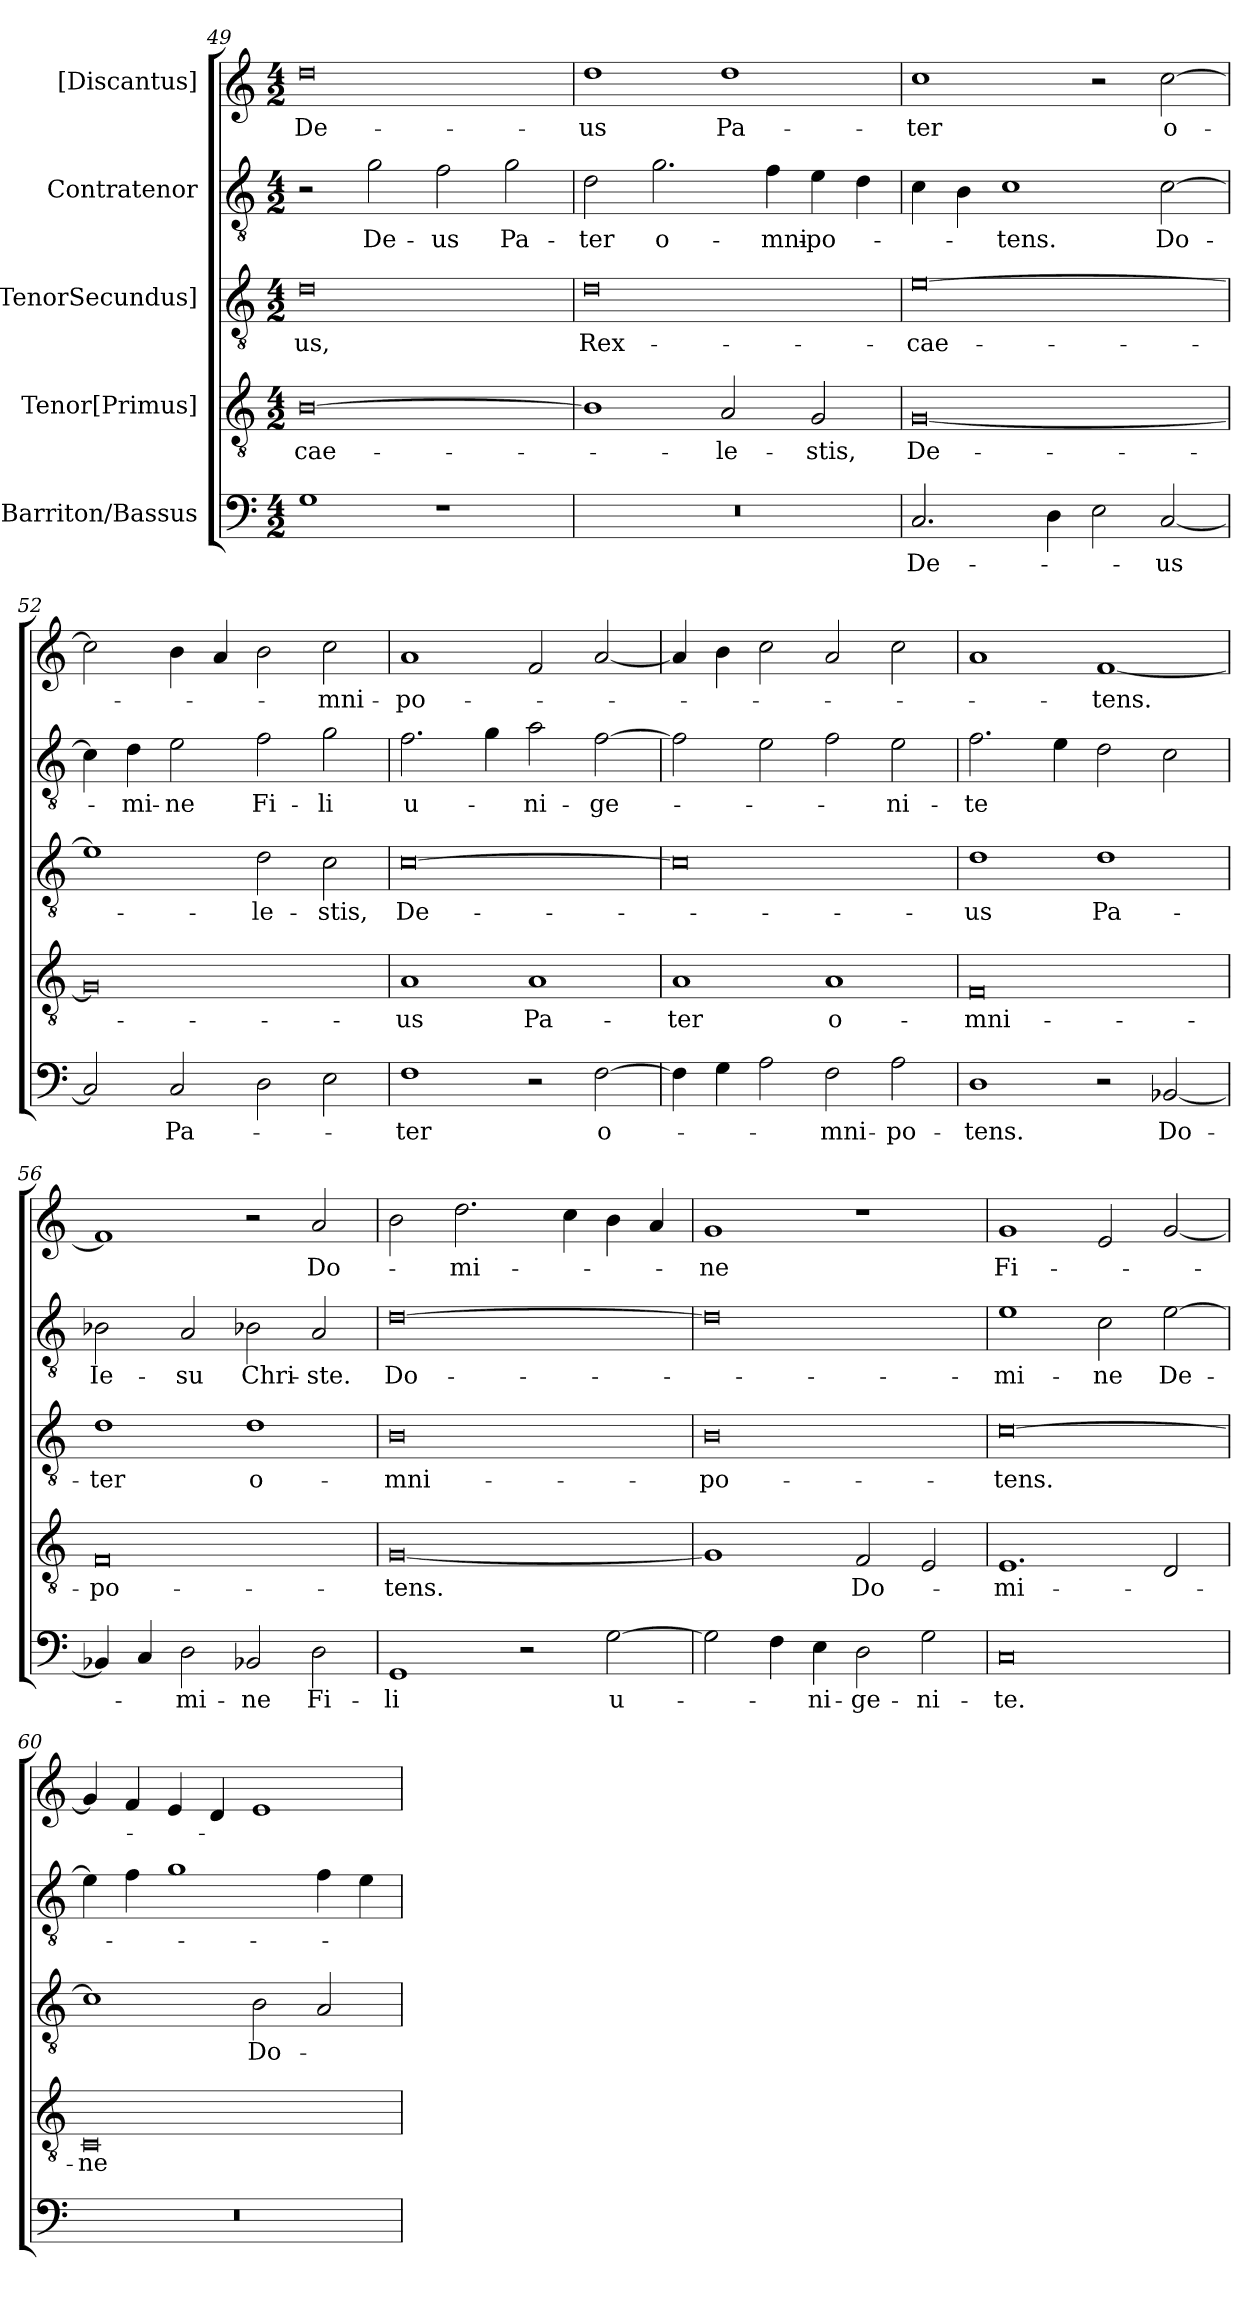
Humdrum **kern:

**kern	**text	**kern	**text	**kern	**text	**kern	**text	**kern	**text
*part5	*part5	*part4	*part4	*part3	*part3	*part2	*part2	*part1	*part1
*staff5	*staff5	*staff4	*staff4	*staff3	*staff3	*staff2	*staff2	*staff1	*staff1
*I"Barriton/Bassus	*	*I"Tenor[Primus]	*	*I"[TenorSecundus]	*	*I"Contratenor	*	*I"[Discantus]	*
*clefF4	*	*clefGv2	*	*clefGv2	*	*clefGv2	*	*clefG2	*
*k[]	*	*k[]	*	*k[]	*	*k[]	*	*k[]	*
*M4/2	*	*M4/2	*	*M4/2	*	*M4/2	*	*M4/2	*
=49	=49	=49	=49	=49	=49	=49	=49	=49	=49
1G\	.	[0B\	cae-	0d\	-us,	2r	.	0dd\	De-
.	.	.	.	.	.	2g\	De-	.	.
1r	.	.	.	.	.	2f\	-us	.	.
.	.	.	.	.	.	2g\	Pa-	.	.
=50	=50	=50	=50	=50	=50	=50	=50	=50	=50
0r	.	1B\]	.	0d\	Rex-	2d\	-ter	1dd\	-us
.	.	.	.	.	.	2.g\	o-	.	.
.	.	2A/	-le-	.	.	.	.	1dd\	Pa-
.	.	.	.	.	.	4f\	-mni-	.	.
.	.	2G/	-stis,	.	.	4e\	-po-	.	.
.	.	.	.	.	.	4d\	.	.	.
=51	=51	=51	=51	=51	=51	=51	=51	=51	=51
2.C/	De-	[0G/	De-	[0e\	cae-	4c\	.	1cc\	-ter
.	.	.	.	.	.	4B\	.	.	.
.	.	.	.	.	.	1c\	-tens.	.	.
4D\	.	.	.	.	.	.	.	.	.
2E\	.	.	.	.	.	.	.	2r	.
[2C/	-us	.	.	.	.	[2c\	Do-	[2cc\	o-
=52	=52	=52	=52	=52	=52	=52	=52	=52	=52
2C/]	.	0G/]	.	1e\]	.	4c\]	.	2cc\]	.
.	.	.	.	.	.	4d\	-mi-	.	.
2C/	Pa-	.	.	.	.	2e\	-ne	4b\	.
.	.	.	.	.	.	.	.	4a/	.
2D\	.	.	.	2d\	-le-	2f\	Fi-	2b\	.
2E\	.	.	.	2c\	-stis,	2g\	-li	2cc\	-mni-
=53	=53	=53	=53	=53	=53	=53	=53	=53	=53
1F\	-ter	1A/	-us	[0c\	De-	2.f\	u-	1a/	-po-
.	.	.	.	.	.	4g\	.	.	.
2r	.	1A/	Pa-	.	.	2a\	-ni-	2f/	.
[2F\	o-	.	.	.	.	[2f\	-ge-	[2a/	.
=54	=54	=54	=54	=54	=54	=54	=54	=54	=54
4F\]	.	1A/	-ter	0c\]	.	2f\]	.	4a/]	.
4G\	.	.	.	.	.	.	.	4b\	.
2A\	.	.	.	.	.	2e\	.	2cc\	.
2F\	-mni-	1A/	o-	.	.	2f\	.	2a/	.
2A\	-po-	.	.	.	.	2e\	-ni-	2cc\	.
=55	=55	=55	=55	=55	=55	=55	=55	=55	=55
1D\	-tens.	0F/	-mni-	1d\	-us	2.f\	-te	1a/	.
.	.	.	.	.	.	4e\	.	.	.
2r	.	.	.	1d\	Pa-	2d\	.	[1f/	-tens.
[2BB-X/	Do-	.	.	.	.	2c\	.	.	.
=56	=56	=56	=56	=56	=56	=56	=56	=56	=56
4BB-X/]	.	0F/	-po-	1d\	-ter	2B-X\	Ie-	1f/]	.
4C/	.	.	.	.	.	.	.	.	.
2D\	-mi-	.	.	.	.	2A/	-su	.	.
2BB-X/	-ne	.	.	1d\	o-	2B-X\	Chri-	2r	.
2D\	Fi-	.	.	.	.	2A/	-ste.	2a/	Do-
=57	=57	=57	=57	=57	=57	=57	=57	=57	=57
1GG/	-li	[0G/	-tens.	0B\	-mni-	[0d\	Do-	2b\	.
.	.	.	.	.	.	.	.	2.dd\	-mi-
2r	.	.	.	.	.	.	.	.	.
.	.	.	.	.	.	.	.	4cc\	.
[2G\	u-	.	.	.	.	.	.	4b\	.
.	.	.	.	.	.	.	.	4a/	.
=58	=58	=58	=58	=58	=58	=58	=58	=58	=58
2G\]	.	1G/]	.	0B\	-po-	0d\]	.	1g/	-ne
4F\	.	.	.	.	.	.	.	.	.
4E\	-ni-	.	.	.	.	.	.	.	.
2D\	-ge-	2F/	Do-	.	.	.	.	1r	.
2G\	-ni-	2E/	.	.	.	.	.	.	.
=59	=59	=59	=59	=59	=59	=59	=59	=59	=59
0C/	-te.	1.E/	-mi-	[0c\	-tens.	1e\	-mi-	1g/	Fi-
.	.	.	.	.	.	2c\	-ne	2e/	.
.	.	2D/	.	.	.	[2e\	De-	[2g/	.
=60	=60	=60	=60	=60	=60	=60	=60	=60	=60
0r	.	0C/	-ne	1c\]	.	4e\]	.	4g/]	.
.	.	.	.	.	.	4f\	.	4f/	.
.	.	.	.	.	.	1g\	.	4e/	.
.	.	.	.	.	.	.	.	4d/	.
.	.	.	.	2B\	Do-	.	.	1e/	.
.	.	.	.	2A/	.	4f\	.	.	.
.	.	.	.	.	.	4e\	.	.	.
=	=	=	=	=	=	=	=	=	=
*-	*-	*-	*-	*-	*-	*-	*-	*-	*-
